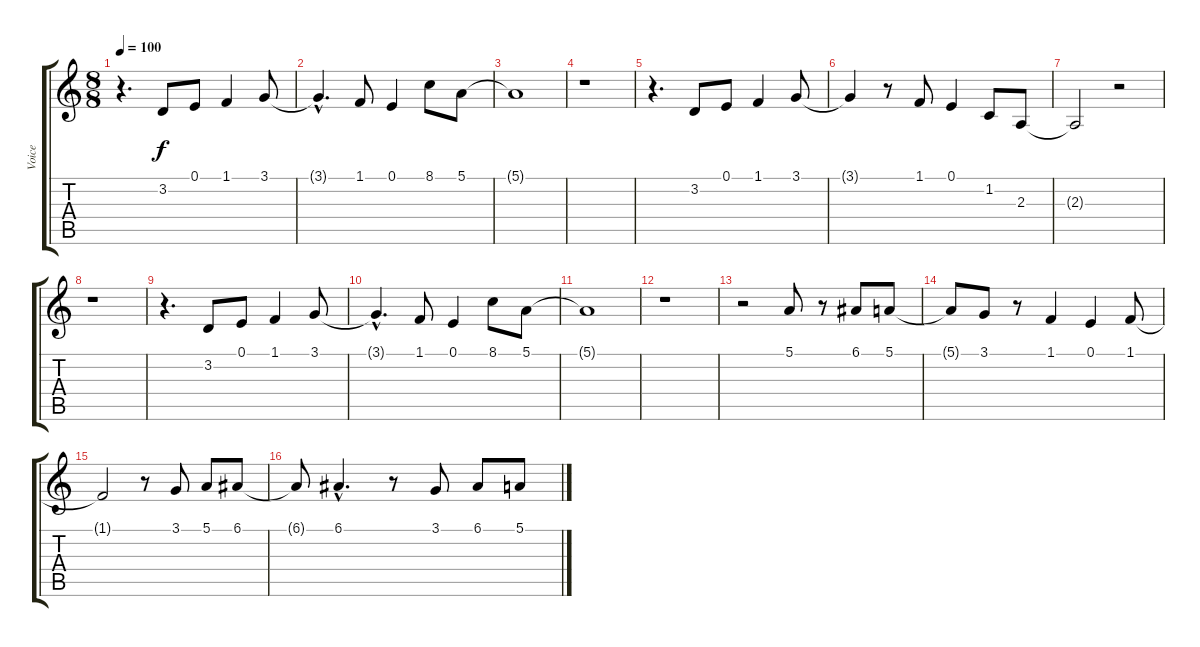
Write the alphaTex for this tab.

\track ("Voice" "Voice") {instrument pad1newage}
\staff {score tabs}
\tuning (E4 B3 G3 D3 A2 E2) {hide}
\ts (8 8)
\tempo 100
\clef g2
\ks c
r.4{d dy f} 3.2.8 0.1.8 1.1.4 3.1.8 |
3.1{hac t}.4{d} 1.1.8 0.1.4 8.1.8 5.1.8 |
5.1{t}.1 |
r.1 |
r.4{d} 3.2.8 0.1.8 1.1.4 3.1.8 |
3.1{t}.4 r.8 1.1.8 0.1.4 1.2.8 2.3.8 |
2.3{t}.2 r.2 |
r.1 |
r.4{d} 3.2.8 0.1.8 1.1.4 3.1.8 |
3.1{hac t}.4{d} 1.1.8 0.1.4 8.1.8 5.1.8 |
5.1{t}.1 |
r.1 |
r.2 5.1.8 r.8 6.1.8 5.1.8 |
5.1{t}.8 3.1.8 r.8 1.1.4 0.1.4 1.1.8 |
1.1{t}.2 r.8 3.1.8 5.1.8 6.1.8 |
6.1{t}.8 6.1{hac}.4{d} r.8 3.1.8 6.1.8 5.1.8
